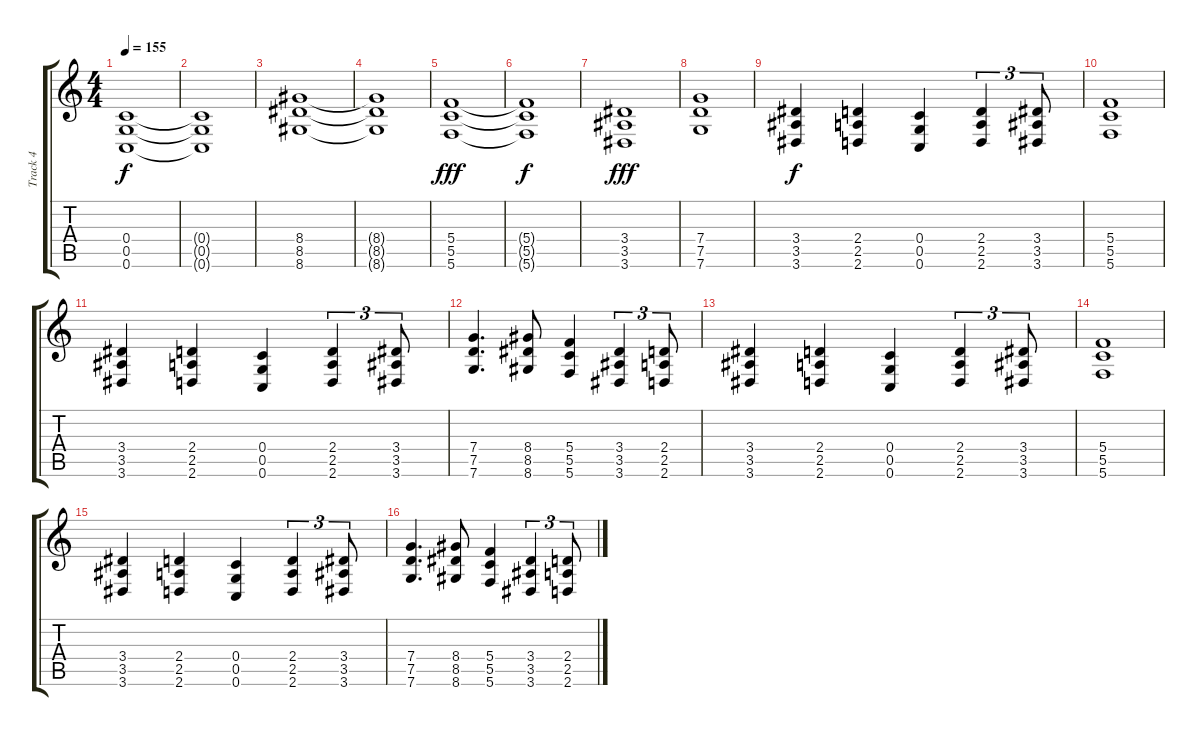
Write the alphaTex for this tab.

\track ("Track 4" "Track 4") {instrument distortionguitar}
\staff {score tabs}
\tuning (D4 A3 F3 C3 G2 C2) {hide}
\ts (4 4)
\tempo 155
\clef g2
\ks c
(0.4 0.5 0.6).1{dy f} |
(0.4{t} 0.5{t} 0.6{t}).1 |
(8.4 8.5 8.6).1 |
(8.4{t} 8.5{t} 8.6{t}).1 |
(5.4 5.5 5.6).1{dy fff} |
(5.4{t} 5.5{t} 5.6{t}).1{dy f} |
(3.4 3.5 3.6).1{dy fff} |
(7.4 7.5 7.6).1 |
(3.4 3.5 3.6).4{dy f} (2.4 2.5 2.6).4 (0.4 0.5 0.6).4 (2.4 2.5 2.6).4{tu (3 2)} (3.4 3.5 3.6).8{tu (3 2)} |
(5.4 5.5 5.6).1 |
(3.4 3.5 3.6).4 (2.4 2.5 2.6).4 (0.4 0.5 0.6).4 (2.4 2.5 2.6).4{tu (3 2)} (3.4 3.5 3.6).8{tu (3 2)} |
(7.4 7.5 7.6).4{d} (8.4 8.5 8.6).8 (5.4 5.5 5.6).4 (3.4 3.5 3.6).4{tu (3 2)} (2.4 2.5 2.6).8{tu (3 2)} |
(3.4 3.5 3.6).4 (2.4 2.5 2.6).4 (0.4 0.5 0.6).4 (2.4 2.5 2.6).4{tu (3 2)} (3.4 3.5 3.6).8{tu (3 2)} |
(5.4 5.5 5.6).1 |
(3.4 3.5 3.6).4 (2.4 2.5 2.6).4 (0.4 0.5 0.6).4 (2.4 2.5 2.6).4{tu (3 2)} (3.4 3.5 3.6).8{tu (3 2)} |
(7.4 7.5 7.6).4{d} (8.4 8.5 8.6).8 (5.4 5.5 5.6).4 (3.4 3.5 3.6).4{tu (3 2)} (2.4 2.5 2.6).8{tu (3 2)}
